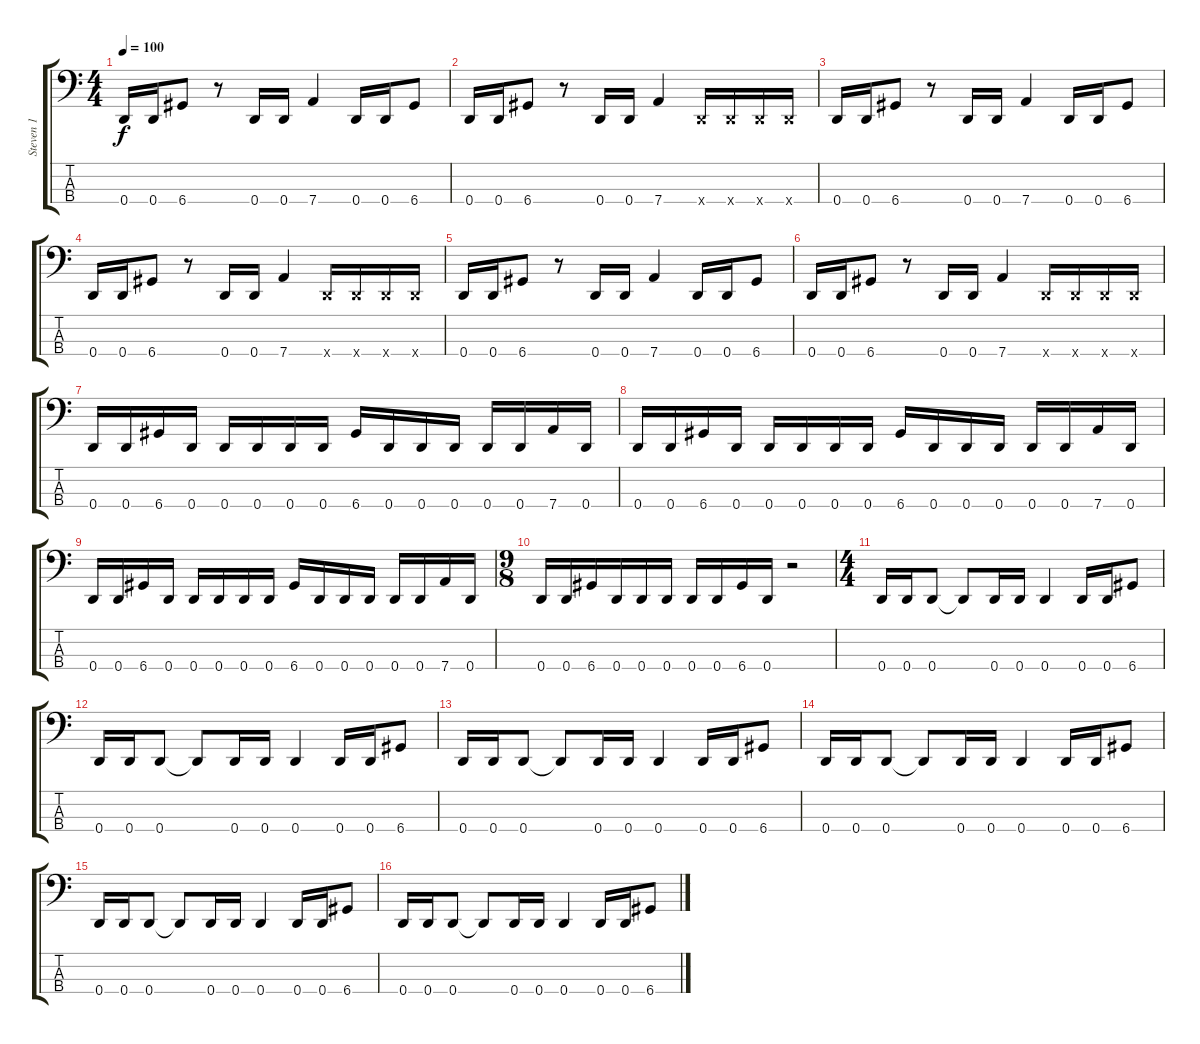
\track ("Steven 1" "Steven 1") {instrument electricbasspick}
\staff {score tabs}
\tuning (G2 D2 A1 D1) {hide}
\ts (4 4)
\tempo 100
\clef f4
\ks c
0.4.16{dy f} 0.4.16 6.4.8 r.8 0.4.16 0.4.16 7.4.4 0.4.16 0.4.16 6.4.8 |
0.4.16 0.4.16 6.4.8 r.8 0.4.16 0.4.16 7.4.4 0.4{x}.16 0.4{x}.16 0.4{x}.16 0.4{x}.16 |
0.4.16 0.4.16 6.4.8 r.8 0.4.16 0.4.16 7.4.4 0.4.16 0.4.16 6.4.8 |
0.4.16 0.4.16 6.4.8 r.8 0.4.16 0.4.16 7.4.4 0.4{x}.16 0.4{x}.16 0.4{x}.16 0.4{x}.16 |
0.4.16 0.4.16 6.4.8 r.8 0.4.16 0.4.16 7.4.4 0.4.16 0.4.16 6.4.8 |
0.4.16 0.4.16 6.4.8 r.8 0.4.16 0.4.16 7.4.4 0.4{x}.16 0.4{x}.16 0.4{x}.16 0.4{x}.16 |
0.4.16 0.4.16 6.4.16 0.4.16 0.4.16 0.4.16 0.4.16 0.4.16 6.4.16 0.4.16 0.4.16 0.4.16 0.4.16 0.4.16 7.4.16 0.4.16 |
0.4.16 0.4.16 6.4.16 0.4.16 0.4.16 0.4.16 0.4.16 0.4.16 6.4.16 0.4.16 0.4.16 0.4.16 0.4.16 0.4.16 7.4.16 0.4.16 |
0.4.16 0.4.16 6.4.16 0.4.16 0.4.16 0.4.16 0.4.16 0.4.16 6.4.16 0.4.16 0.4.16 0.4.16 0.4.16 0.4.16 7.4.16 0.4.16 |
\ts (9 8)
0.4.16 0.4.16 6.4.16 0.4.16 0.4.16 0.4.16 0.4.16 0.4.16 6.4.16 0.4.16 r.2 |
\ts (4 4)
0.4.16 0.4.16 0.4.8 0.4{t}.8 0.4.16 0.4.16 0.4.4 0.4.16 0.4.16 6.4.8 |
0.4.16 0.4.16 0.4.8 0.4{t}.8 0.4.16 0.4.16 0.4.4 0.4.16 0.4.16 6.4.8 |
0.4.16 0.4.16 0.4.8 0.4{t}.8 0.4.16 0.4.16 0.4.4 0.4.16 0.4.16 6.4.8 |
0.4.16 0.4.16 0.4.8 0.4{t}.8 0.4.16 0.4.16 0.4.4 0.4.16 0.4.16 6.4.8 |
0.4.16 0.4.16 0.4.8 0.4{t}.8 0.4.16 0.4.16 0.4.4 0.4.16 0.4.16 6.4.8 |
0.4.16 0.4.16 0.4.8 0.4{t}.8 0.4.16 0.4.16 0.4.4 0.4.16 0.4.16 6.4.8
